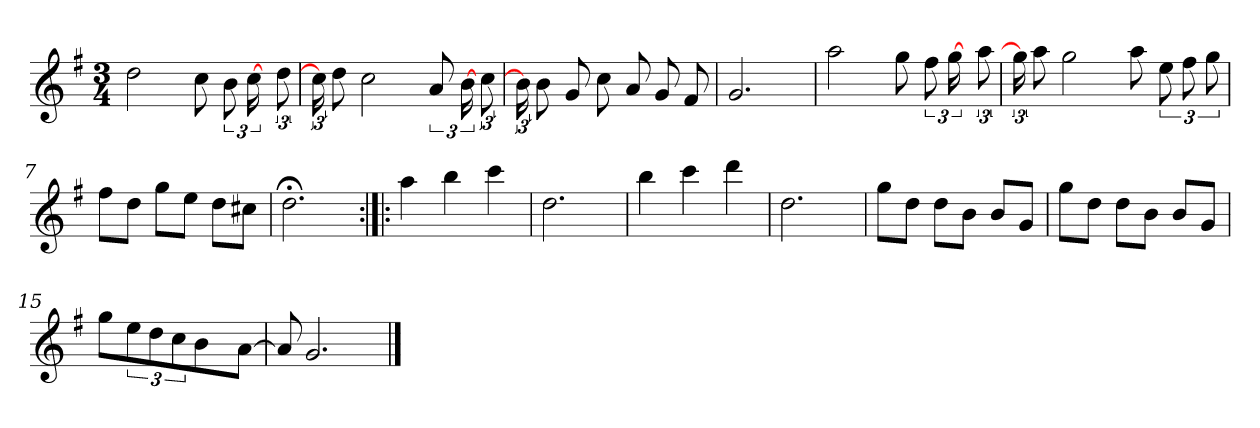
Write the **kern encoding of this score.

**kern
*part1
*staff1
*clefG2
*k[f#]
*G:
*M3/4
*MM120
=1
2dd
8cc
12b
[24cc
24ryy
12dd
=2
24cc]
8dd
2cc
12a
[24b
12cc
=3
24b]
8b
8g
8cc
8a
8g
8f#
=4
2.g
=5
2aa
8gg
12ff#
[24gg
24ryy
12aa
=6
24gg]
8aa
2gg
8aa
12ee
12ff#
12gg
=7
8ff#\L
8dd\J
8gg\L
8ee\J
8dd\L
8cc#X\J
=8
2.dd;<
=9:|!|:
4aa
4bb
4ccc
=10
2.dd
=11
4bb
4ccc
4ddd
=12
2.dd
=13
8gg\L
8dd\J
8dd\L
8b\J
8b/L
8g/J
=14
8gg\L
8dd\J
8dd\L
8b\J
8b/L
8g/J
=15
8gg\L
12ee\
12dd\J
12cc
4b
[8a
=16
8a]
2.g
==
*-
